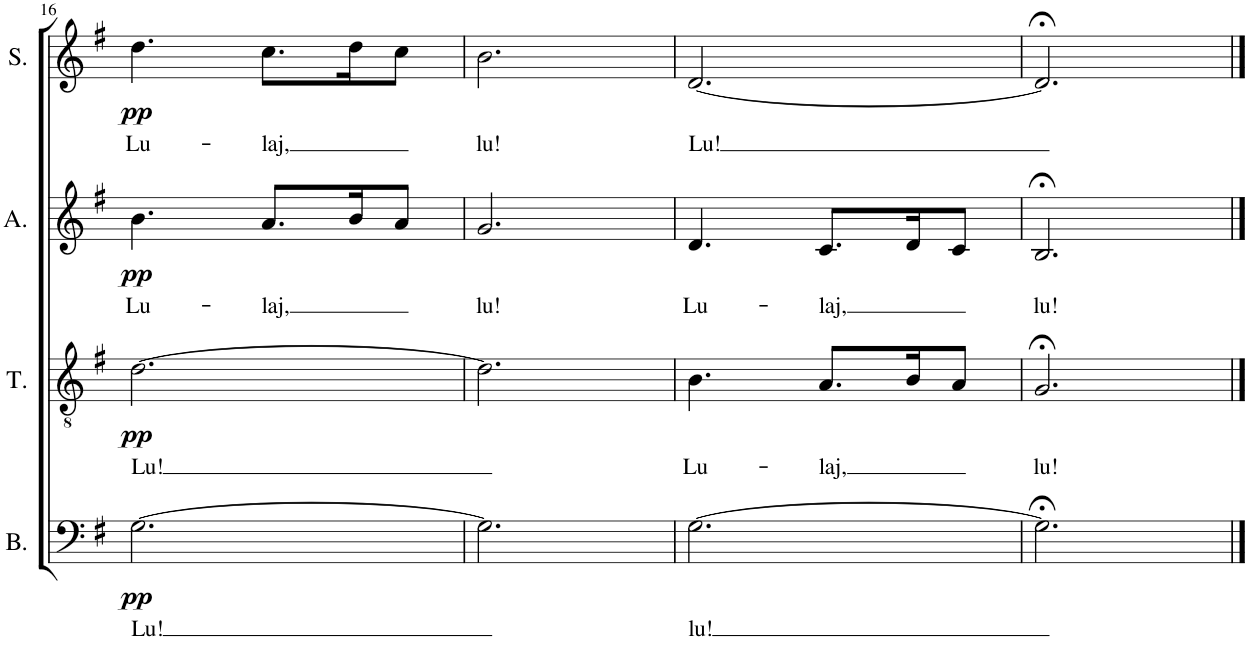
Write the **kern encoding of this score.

**kern	**text	**dynam	**kern	**text	**dynam	**kern	**text	**dynam	**kern	**text	**dynam
*part4	*part4	*part4	*part3	*part3	*part3	*part2	*part2	*part2	*part1	*part1	*part1
*staff4	*staff4	*staff4	*staff3	*staff3	*staff3	*staff2	*staff2	*staff2	*staff1	*staff1	*staff1
*I"B.	*	*	*I"T.	*	*	*I"A.	*	*	*I"S.	*	*
*I'B.	*	*	*I'T.	*	*	*I'A.	*	*	*I'S.	*	*
!!LO:PB:g=z
*clefF4	*	*	*clefGv2	*	*	*clefG2	*	*	*clefG2	*	*
*k[f#]	*	*	*k[f#]	*	*	*k[f#]	*	*	*k[f#]	*	*
*M6/8	*	*	*M6/8	*	*	*M6/8	*	*	*M6/8	*	*
=16	=16	=16	=16	=16	=16	=16	=16	=16	=16	=16	=16
!	!LO:LY:b	!LO:DY:b	!	!LO:LY:b	!LO:DY:b	!	!LO:LY:b	!LO:DY:b	!	!LO:LY:b	!LO:DY:b
[2.G\	Lu!	pp	[2.d\	Lu!	pp	4.b\	Lu-	pp	4.dd\	Lu-	pp
!	!	!	!	!	!	!	!LO:LY:b	!	!	!LO:LY:b	!
.	.	.	.	.	.	8.a/L	-laj,	.	8.cc\L	-laj,	.
.	.	.	.	.	.	16b/K	.	.	16dd\K	.	.
.	.	.	.	.	.	8a/J	.	.	8cc\J	.	.
=17	=17	=17	=17	=17	=17	=17	=17	=17	=17	=17	=17
!	!	!	!	!	!	!	!LO:LY:b	!	!	!LO:LY:b	!
2.G\]	.	.	2.d\]	.	.	2.g/	lu!	.	2.b\	lu!	.
=18	=18	=18	=18	=18	=18	=18	=18	=18	=18	=18	=18
!	!LO:LY:b	!	!	!LO:LY:b	!	!	!LO:LY:b	!	!	!LO:LY:b	!
[2.G\	lu!	.	4.B\	Lu-	.	4.d/	Lu-	.	[2.d/	Lu!	.
!	!	!	!	!LO:LY:b	!	!	!LO:LY:b	!	!	!	!
.	.	.	8.A/L	-laj,	.	8.c/L	-laj,	.	.	.	.
.	.	.	16B/K	.	.	16d/K	.	.	.	.	.
.	.	.	8A/J	.	.	8c/J	.	.	.	.	.
=19	=19	=19	=19	=19	=19	=19	=19	=19	=19	=19	=19
!	!	!	!	!LO:LY:b	!	!	!LO:LY:b	!	!	!	!
2.G;<\]	.	.	2.G;</	lu!	.	2.B;</	lu!	.	2.d;</]	.	.
==	==	==	==	==	==	==	==	==	==	==	==
*-	*-	*-	*-	*-	*-	*-	*-	*-	*-	*-	*-
